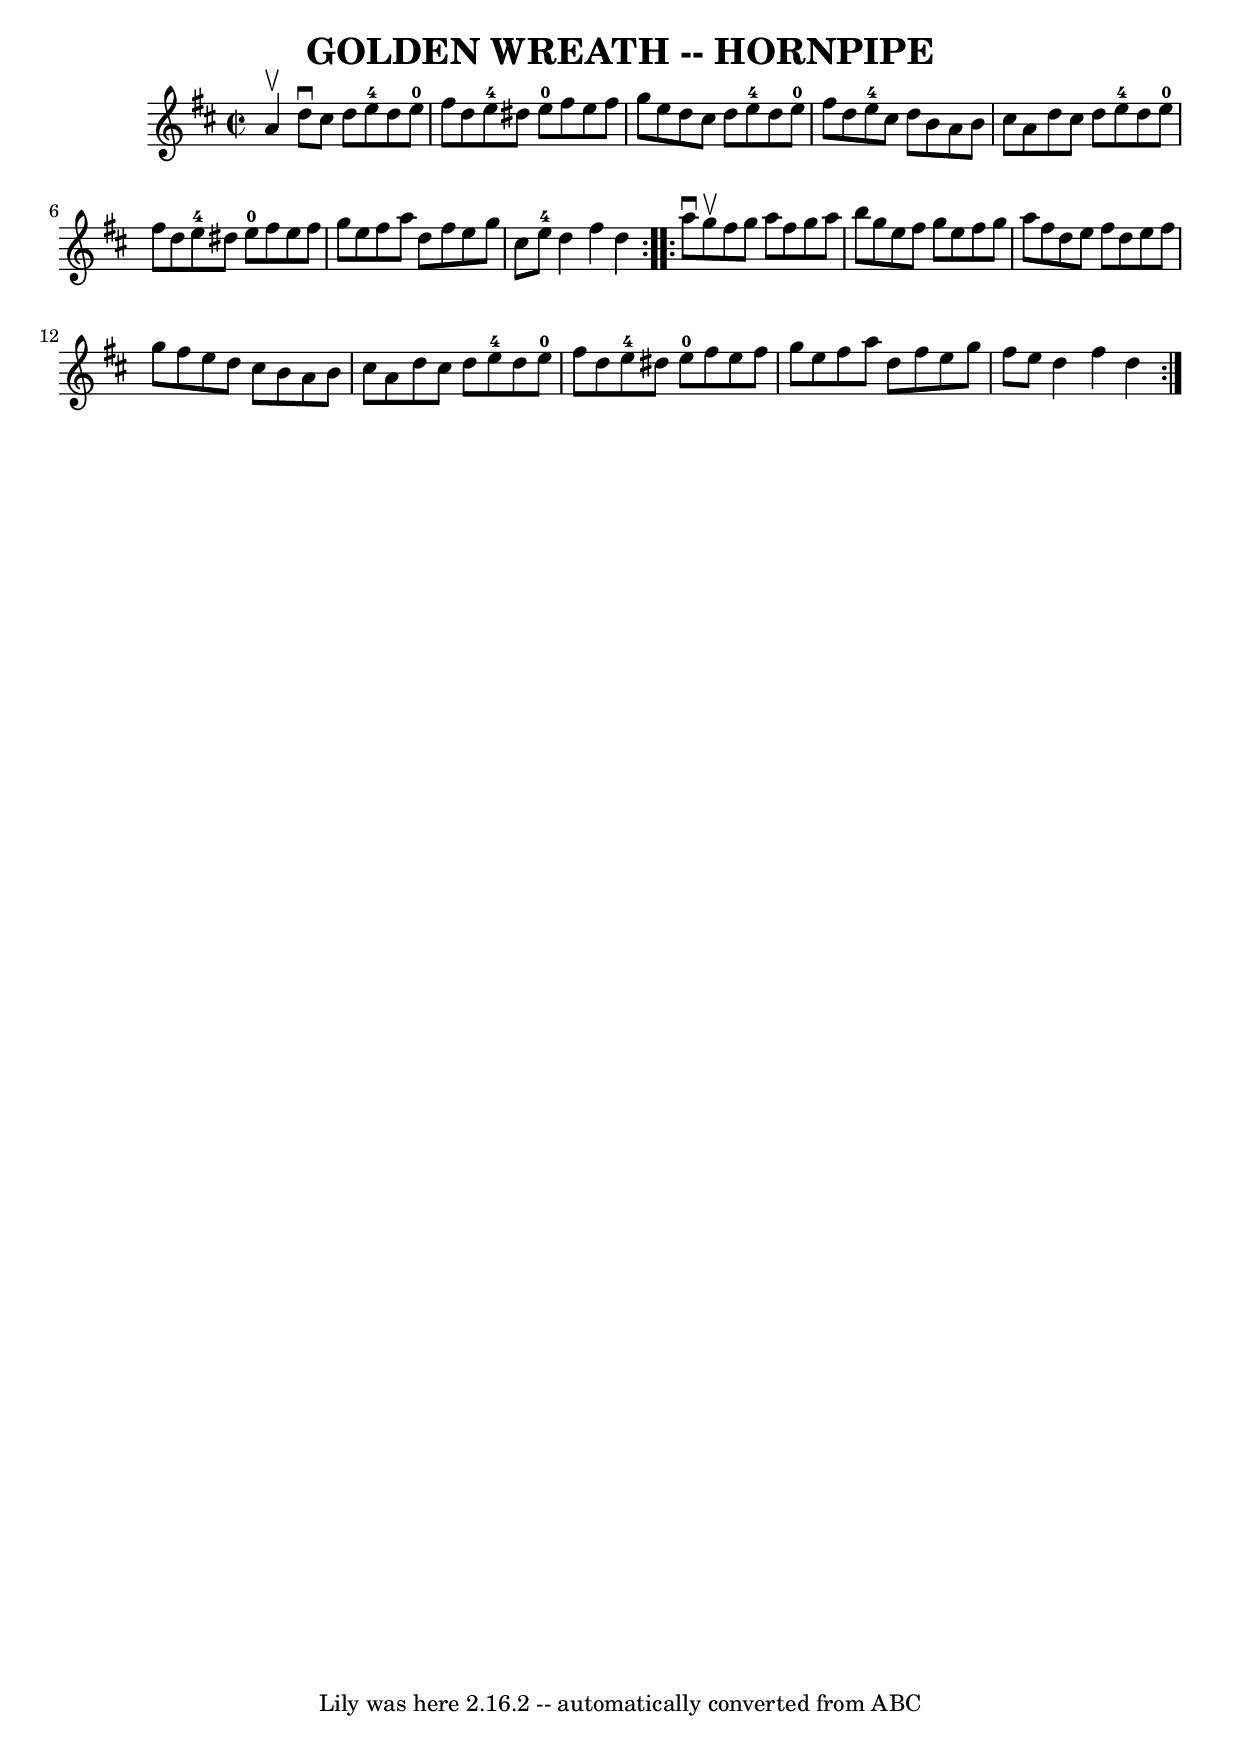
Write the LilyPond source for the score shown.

\version "2.7.40"
\include "Mammoth.ily"
\header {
	%% book = "Ryan's Mammoth Collection of Fiddle Tunes"
	crossRefNumber = "1"
	footnotes = ""
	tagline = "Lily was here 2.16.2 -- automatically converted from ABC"
	title = "GOLDEN WREATH -- HORNPIPE"
}
voicedefault =  {


\repeat volta 2 {
\override Staff.TimeSignature #'style = #'C
 \time 2/2 
\key d \major a'4^\upbow       |
 d''8^\downbow cis''8 
 d''8 e''8-4 d''8 e''8-0 fis''8 d''8    |
 e''8 
-4 dis''8 e''8-0 fis''8 e''8 fis''8 g''8 e''8    
|
 d''8 cis''8 d''8 e''8-4 d''8 e''8-0 fis''8    
d''8    |
 e''8-4 cis''8 d''8 b'8 a'8 b'8 cis''8  
 a'8    |
     |
 d''8 cis''8 d''8 e''8-4 d''8    
e''8-0 fis''8 d''8    |
 e''8-4 dis''8 e''8-0   
fis''8 e''8 fis''8 g''8 e''8    |
 fis''8 a''8 d''8   
 fis''8 e''8 g''8 cis''8 e''8-4   |
 d''4 fis''4    
d''4    }     \repeat volta 2 { a''8^\downbow g''8^\upbow       |
  
 fis''8 g''8 a''8 fis''8 g''8 a''8 b''8 g''8    |
   
e''8 fis''8 g''8 e''8 fis''8 g''8 a''8 fis''8    |
  
 d''8 e''8 fis''8 d''8 e''8 fis''8 g''8 fis''8    |
 
 e''8 d''8 cis''8 b'8 a'8 b'8 cis''8 a'8    |
     
|
 d''8 cis''8 d''8 e''8-4 d''8 e''8-0 fis''8    
d''8    |
 e''8-4 dis''8 e''8-0 fis''8 e''8 fis''8 
 g''8 e''8    |
 fis''8 a''8 d''8 fis''8 e''8 g''8  
 fis''8 e''8    |
 d''4 fis''4 d''4    }   
}

\score{
    <<

	\context Staff="default"
	{
	    \voicedefault 
	}

    >>
	\layout {
	}
	\midi {}
}
